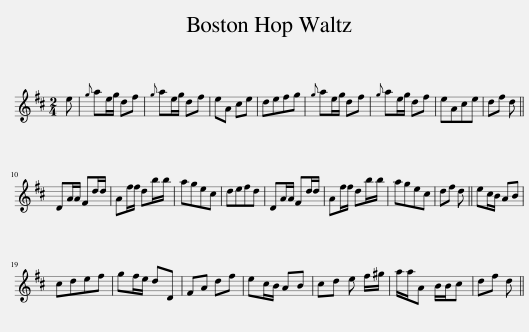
X:1
L:1/8
M:2/4
I:linebreak $
K:D
V:1 treble
V:1
 e |{g} ae/g/ df |{g} ae/g/ df | eA ce | defg | %5
{g} ae/g/ df |{g} ae/g/ df | eAce | df d ||$ DA/A/ Fd/d/ | %10
 Af/f/ db/b/ | agec | defd | DA/A/ Fd/d/ | Af/f/ db/b/ | %15
 agec | df d || ec/B/ AB |$ cdef | gf/e/ dD | %20
 FA df | ec/B/ AB | cd e f/^g/ | a/a/A B/B/c | df d || %25
